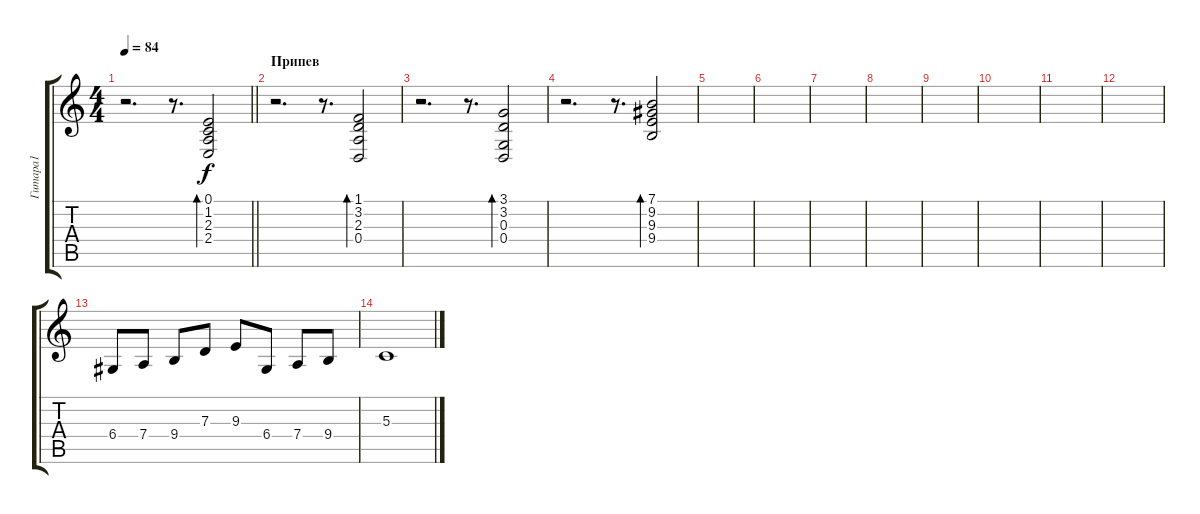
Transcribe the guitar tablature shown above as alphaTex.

\track ("Гитара1" "Гитара1") {instrument harpsichord}
\staff {score tabs}
\tuning (E4 B3 G3 D3 A2 E2) {hide}
\ts (4 4)
\tempo 84
\clef g2
\barLineRight lightlight
\ks c
r.2{d dy f} r.8{d} (0.1 1.2 2.3 2.4).2{bd 240} |
\section ("" "Припев")
r.2{d} r.8{d} (1.1 3.2 2.3 0.4).2{bd 240} |
r.2{d} r.8{d} (3.1 3.2 0.3 0.4).2{bd 240} |
r.2{d} r.8{d} (7.1 9.2 9.3 9.4).2{bd 240} |
|
|
|
|
|
|
|
|
6.4.8{volume 16} 7.4.8 9.4.8 7.3.8 9.3.8 6.4.8 7.4.8 9.4.8 |
5.3.1
